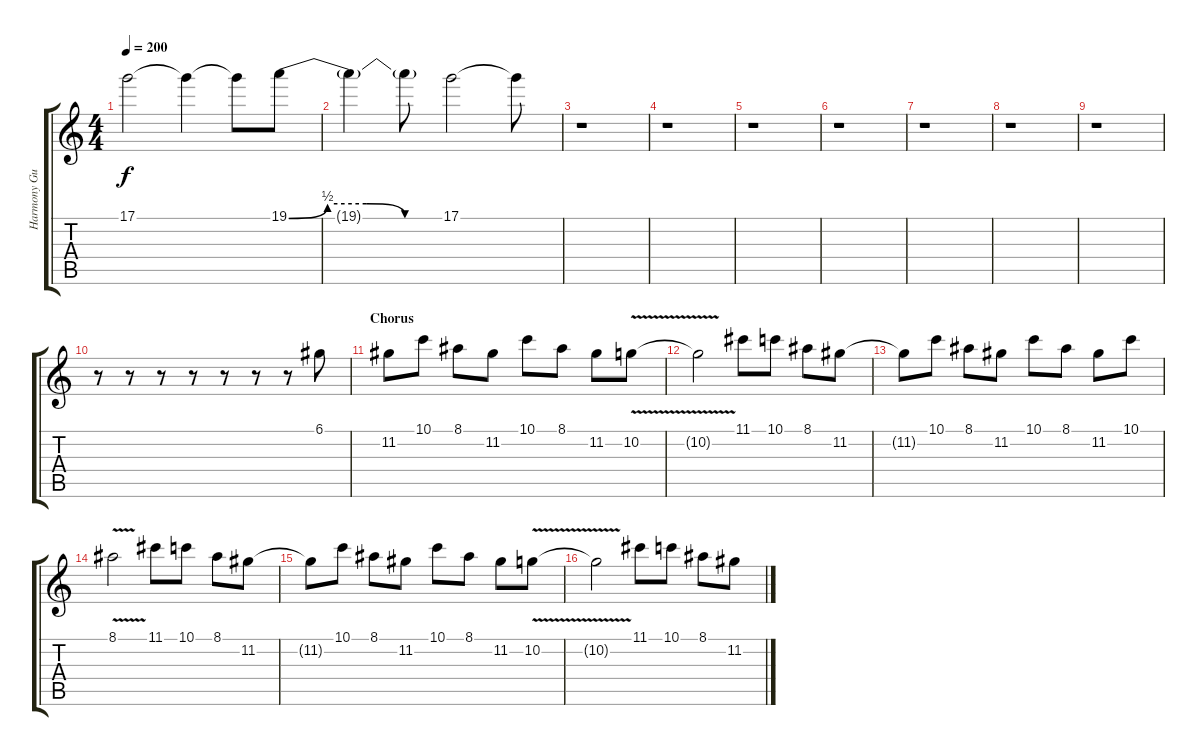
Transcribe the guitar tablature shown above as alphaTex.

\track ("Harmony Guitar" "Harmony Gu") {instrument distortionguitar}
\staff {score tabs}
\tuning (D4 A3 F3 C3 G2 D2) {hide}
\ts (4 4)
\tempo 200
\clef g2
\ks c
17.1.2{dy f} 17.1{t}.4 17.1{t}.8 19.1{be (custom 0 0 15 2 30 2 45 0 60 0)}.8 |
19.1{t}.4 19.1{t}.8 17.1.2 17.1{t}.8 |
r.1 |
r.1 |
r.1 |
r.1 |
r.1 |
r.1 |
r.1 |
r.8 r.8 r.8 r.8 r.8 r.8 r.8 6.1.8 |
\section ("" "Chorus")
11.2.8 10.1.8 8.1.8 11.2.8 10.1.8 8.1.8 11.2.8 10.2{v}.8 |
10.2{t}.2 11.1.8 10.1.8 8.1.8 11.2.8 |
11.2{t}.8 10.1.8 8.1.8 11.2.8 10.1.8 8.1.8 11.2.8 10.1.8 |
8.1{v}.2 11.1.8 10.1.8 8.1.8 11.2.8 |
11.2{t}.8 10.1.8 8.1.8 11.2.8 10.1.8 8.1.8 11.2.8 10.2{v}.8 |
10.2{t}.2 11.1.8 10.1.8 8.1.8 11.2.8
